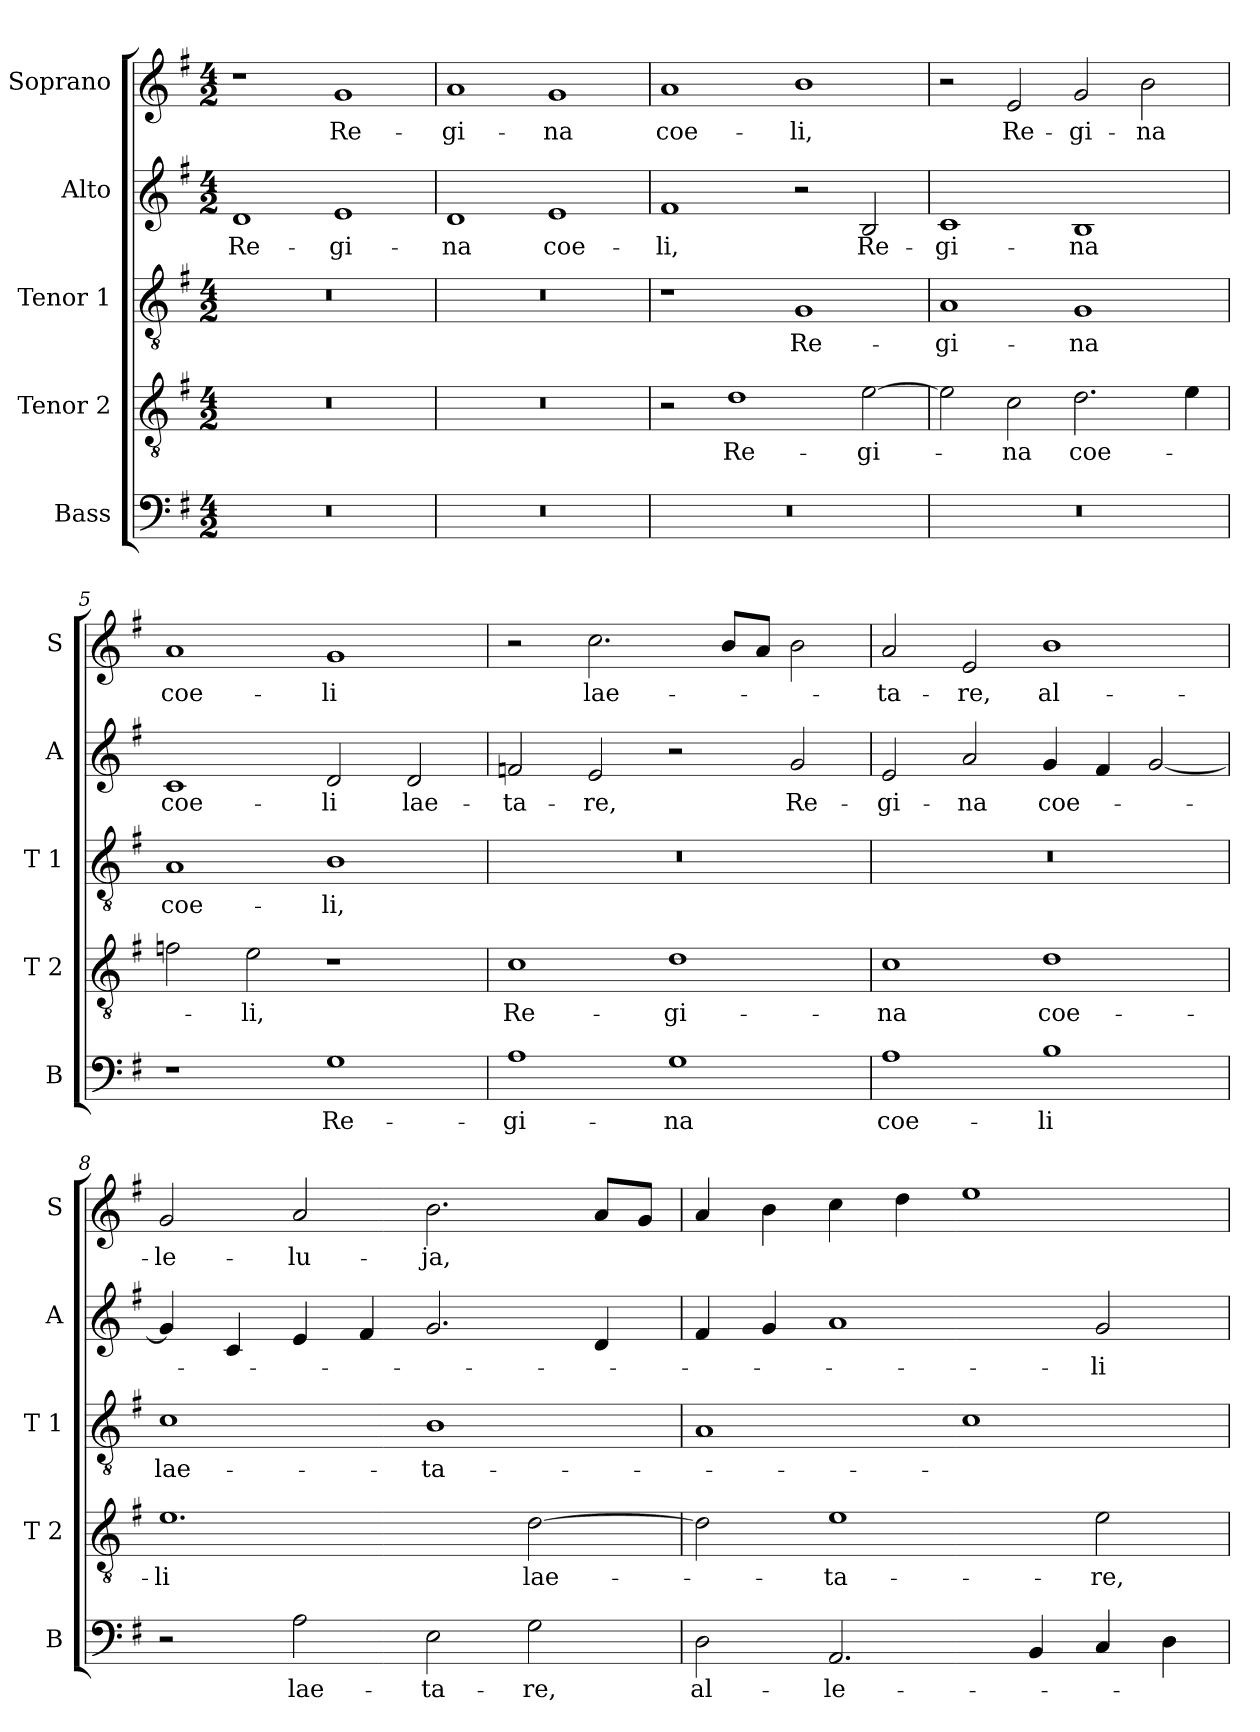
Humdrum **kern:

**kern	**text	**kern	**text	**kern	**text	**kern	**text	**kern	**text
*part5	*part5	*part4	*part4	*part3	*part3	*part2	*part2	*part1	*part1
*staff5	*staff5	*staff4	*staff4	*staff3	*staff3	*staff2	*staff2	*staff1	*staff1
*I"Bass	*	*I"Tenor 2	*	*I"Tenor 1	*	*I"Alto	*	*I"Soprano	*
*I'B	*	*I'T 2	*	*I'T 1	*	*I'A	*	*I'S	*
*clefF4	*	*clefGv2	*	*clefGv2	*	*clefG2	*	*clefG2	*
*k[f#]	*	*k[f#]	*	*k[f#]	*	*k[f#]	*	*k[f#]	*
*G:	*	*G:	*	*G:	*	*G:	*	*G:	*
*M4/2	*	*M4/2	*	*M4/2	*	*M4/2	*	*M4/2	*
=1	=1	=1	=1	=1	=1	=1	=1	=1	=1
!	!	!	!	!	!	!	!LO:LY:b	!	!
0r	.	0r	.	0r	.	1d	Re-	1r	.
!	!	!	!	!	!	!	!LO:LY:b	!	!LO:LY:b
.	.	.	.	.	.	1e	-gi-	1g	Re-
=2	=2	=2	=2	=2	=2	=2	=2	=2	=2
!	!	!	!	!	!	!	!LO:LY:b	!	!LO:LY:b
0r	.	0r	.	0r	.	1d	-na	1a	-gi-
!	!	!	!	!	!	!	!LO:LY:b	!	!LO:LY:b
.	.	.	.	.	.	1e	coe-	1g	-na
=3	=3	=3	=3	=3	=3	=3	=3	=3	=3
!	!	!	!	!	!	!	!LO:LY:b	!	!LO:LY:b
0r	.	2r	.	1r	.	1f#	-li,	1a	coe-
!	!	!	!LO:LY:b	!	!	!	!	!	!
.	.	1d	Re-	.	.	.	.	.	.
!	!	!	!	!	!LO:LY:b	!	!	!	!LO:LY:b
.	.	.	.	1G	Re-	2r	.	1b	-li,
!	!	!	!LO:LY:b	!	!	!	!LO:LY:b	!	!
.	.	[2e\	-gi-	.	.	2B/	Re-	.	.
=4	=4	=4	=4	=4	=4	=4	=4	=4	=4
!	!	!	!	!	!LO:LY:b	!	!LO:LY:b	!	!
0r	.	2e\]	.	1A	-gi-	1c	-gi-	2r	.
!	!	!	!LO:LY:b	!	!	!	!	!	!LO:LY:b
.	.	2c\	-na	.	.	.	.	2e/	Re-
!	!	!	!LO:LY:b	!	!LO:LY:b	!	!LO:LY:b	!	!LO:LY:b
.	.	2.d\	coe-	1G	-na	1B	-na	2g/	-gi-
!	!	!	!	!	!	!	!	!	!LO:LY:b
.	.	.	.	.	.	.	.	2b\	-na
.	.	4e\	.	.	.	.	.	.	.
=5	=5	=5	=5	=5	=5	=5	=5	=5	=5
!	!	!	!	!	!LO:LY:b	!	!LO:LY:b	!	!LO:LY:b
1r	.	2fn\	.	1A	coe-	1c	coe-	1a	coe-
!	!	!	!LO:LY:b	!	!	!	!	!	!
.	.	2e\	-li,	.	.	.	.	.	.
!	!LO:LY:b	!	!	!	!LO:LY:b	!	!LO:LY:b	!	!LO:LY:b
1G	Re-	1r	.	1B	-li,	2d/	-li	1g	-li
!	!	!	!	!	!	!	!LO:LY:b	!	!
.	.	.	.	.	.	2d/	lae-	.	.
!!LO:LB:g=z
=6	=6	=6	=6	=6	=6	=6	=6	=6	=6
!	!LO:LY:b	!	!LO:LY:b	!	!	!	!LO:LY:b	!	!
1A	-gi-	1c	Re-	0r	.	2fn/	-ta-	2r	.
!	!	!	!	!	!	!	!LO:LY:b	!	!LO:LY:b
.	.	.	.	.	.	2e/	-re,	2.cc\	lae-
!	!LO:LY:b	!	!LO:LY:b	!	!	!	!	!	!
1G	-na	1d	-gi-	.	.	2r	.	.	.
.	.	.	.	.	.	.	.	8b/L	.
.	.	.	.	.	.	.	.	8a/J	.
!	!	!	!	!	!	!	!LO:LY:b	!	!
.	.	.	.	.	.	2g/	Re-	2b\	.
=7	=7	=7	=7	=7	=7	=7	=7	=7	=7
!	!LO:LY:b	!	!LO:LY:b	!	!	!	!LO:LY:b	!	!LO:LY:b
1A	coe-	1c	-na	0r	.	2e/	-gi-	2a/	-ta-
!	!	!	!	!	!	!	!LO:LY:b	!	!LO:LY:b
.	.	.	.	.	.	2a/	-na	2e/	-re,
!	!LO:LY:b	!	!LO:LY:b	!	!	!	!LO:LY:b	!	!LO:LY:b
1B	-li	1d	coe-	.	.	4g/	coe-	1b	al-
.	.	.	.	.	.	4f#/	.	.	.
.	.	.	.	.	.	[2g/	.	.	.
=8	=8	=8	=8	=8	=8	=8	=8	=8	=8
!	!	!	!LO:LY:b	!	!LO:LY:b	!	!	!	!LO:LY:b
2r	.	1.e	-li	1c	lae-	4g/]	.	2g/	-le-
.	.	.	.	.	.	4c/	.	.	.
!	!LO:LY:b	!	!	!	!	!	!	!	!LO:LY:b
2A\	lae-	.	.	.	.	4e/	.	2a/	-lu-
.	.	.	.	.	.	4f#/	.	.	.
!	!LO:LY:b	!	!	!	!LO:LY:b	!	!	!	!LO:LY:b
2E\	-ta-	.	.	1B	-ta-	2.g/	.	2.b\	-ja,
!	!LO:LY:b	!	!LO:LY:b	!	!	!	!	!	!
2G\	-re,	[2d\	lae-	.	.	.	.	.	.
.	.	.	.	.	.	4d/	.	8a/L	.
.	.	.	.	.	.	.	.	8g/J	.
=9	=9	=9	=9	=9	=9	=9	=9	=9	=9
!	!LO:LY:b	!	!	!	!	!	!	!	!
2D\	al-	2d\]	.	1A	.	4f#/	.	4a/	.
.	.	.	.	.	.	4g/	.	4b\	.
!	!LO:LY:b	!	!LO:LY:b	!	!	!	!	!	!
2.AA/	-le-	1e	-ta-	.	.	1a	.	4cc\	.
.	.	.	.	.	.	.	.	4dd\	.
.	.	.	.	1c	.	.	.	1ee	.
4BB/	.	.	.	.	.	.	.	.	.
!	!	!	!LO:LY:b	!	!	!	!LO:LY:b	!	!
4C/	.	2e\	-re,	.	.	2g/	-li	.	.
4D\	.	.	.	.	.	.	.	.	.
=	=	=	=	=	=	=	=	=	=
*-	*-	*-	*-	*-	*-	*-	*-	*-	*-
